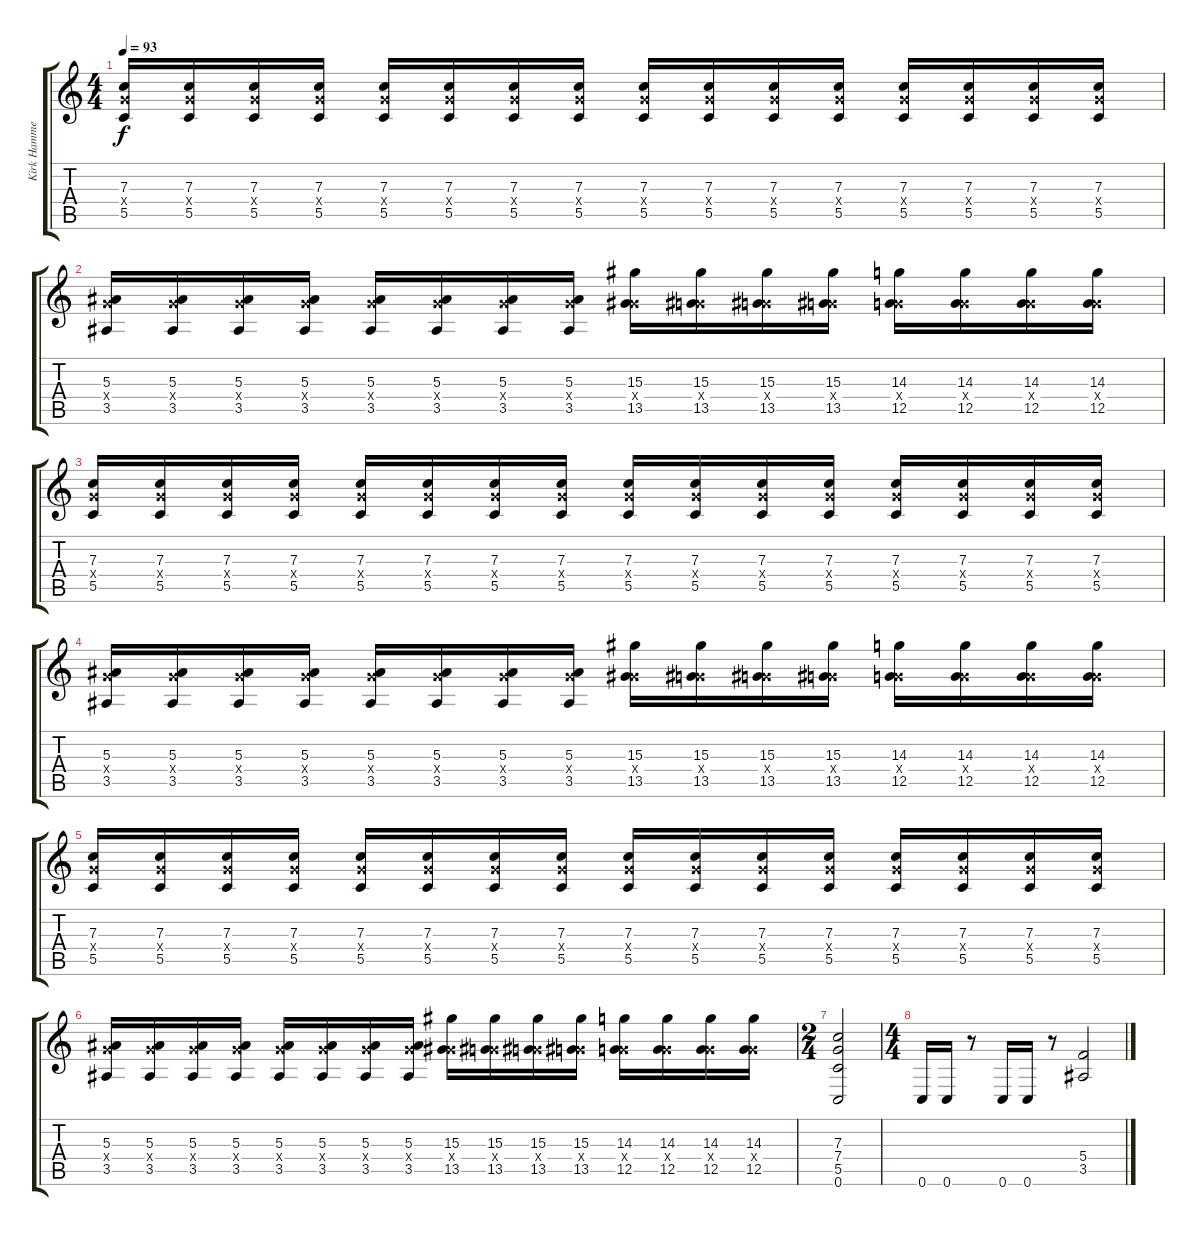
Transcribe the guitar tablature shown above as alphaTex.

\track ("Kirk Hammett" "Kirk Hamme") {instrument distortionguitar}
\staff {score tabs}
\tuning (D4 A3 F3 C3 G2 C2) {hide}
\ts (4 4)
\tempo 93
\clef g2
\ks c
(7.3 7.4{x} 5.5).16{dy f} (7.3 7.4{x} 5.5).16 (7.3 7.4{x} 5.5).16 (7.3 7.4{x} 5.5).16 (7.3 7.4{x} 5.5).16 (7.3 7.4{x} 5.5).16 (7.3 7.4{x} 5.5).16 (7.3 7.4{x} 5.5).16 (7.3 7.4{x} 5.5).16 (7.3 7.4{x} 5.5).16 (7.3 7.4{x} 5.5).16 (7.3 7.4{x} 5.5).16 (7.3 7.4{x} 5.5).16 (7.3 7.4{x} 5.5).16 (7.3 7.4{x} 5.5).16 (7.3 7.4{x} 5.5).16 |
(5.3 7.4{x} 3.5).16 (5.3 7.4{x} 3.5).16 (5.3 7.4{x} 3.5).16 (5.3 7.4{x} 3.5).16 (5.3 7.4{x} 3.5).16 (5.3 7.4{x} 3.5).16 (5.3 7.4{x} 3.5).16 (5.3 7.4{x} 3.5).16 (15.3 7.4{x} 13.5).16 (15.3 7.4{x} 13.5).16 (15.3 7.4{x} 13.5).16 (15.3 7.4{x} 13.5).16 (14.3 7.4{x} 12.5).16 (14.3 7.4{x} 12.5).16 (14.3 7.4{x} 12.5).16 (14.3 7.4{x} 12.5).16 |
(7.3 7.4{x} 5.5).16 (7.3 7.4{x} 5.5).16 (7.3 7.4{x} 5.5).16 (7.3 7.4{x} 5.5).16 (7.3 7.4{x} 5.5).16 (7.3 7.4{x} 5.5).16 (7.3 7.4{x} 5.5).16 (7.3 7.4{x} 5.5).16 (7.3 7.4{x} 5.5).16 (7.3 7.4{x} 5.5).16 (7.3 7.4{x} 5.5).16 (7.3 7.4{x} 5.5).16 (7.3 7.4{x} 5.5).16 (7.3 7.4{x} 5.5).16 (7.3 7.4{x} 5.5).16 (7.3 7.4{x} 5.5).16 |
(5.3 7.4{x} 3.5).16 (5.3 7.4{x} 3.5).16 (5.3 7.4{x} 3.5).16 (5.3 7.4{x} 3.5).16 (5.3 7.4{x} 3.5).16 (5.3 7.4{x} 3.5).16 (5.3 7.4{x} 3.5).16 (5.3 7.4{x} 3.5).16 (15.3 7.4{x} 13.5).16 (15.3 7.4{x} 13.5).16 (15.3 7.4{x} 13.5).16 (15.3 7.4{x} 13.5).16 (14.3 7.4{x} 12.5).16 (14.3 7.4{x} 12.5).16 (14.3 7.4{x} 12.5).16 (14.3 7.4{x} 12.5).16 |
(7.3 7.4{x} 5.5).16 (7.3 7.4{x} 5.5).16 (7.3 7.4{x} 5.5).16 (7.3 7.4{x} 5.5).16 (7.3 7.4{x} 5.5).16 (7.3 7.4{x} 5.5).16 (7.3 7.4{x} 5.5).16 (7.3 7.4{x} 5.5).16 (7.3 7.4{x} 5.5).16 (7.3 7.4{x} 5.5).16 (7.3 7.4{x} 5.5).16 (7.3 7.4{x} 5.5).16 (7.3 7.4{x} 5.5).16 (7.3 7.4{x} 5.5).16 (7.3 7.4{x} 5.5).16 (7.3 7.4{x} 5.5).16 |
(5.3 7.4{x} 3.5).16 (5.3 7.4{x} 3.5).16 (5.3 7.4{x} 3.5).16 (5.3 7.4{x} 3.5).16 (5.3 7.4{x} 3.5).16 (5.3 7.4{x} 3.5).16 (5.3 7.4{x} 3.5).16 (5.3 7.4{x} 3.5).16 (15.3 7.4{x} 13.5).16 (15.3 7.4{x} 13.5).16 (15.3 7.4{x} 13.5).16 (15.3 7.4{x} 13.5).16 (14.3 7.4{x} 12.5).16 (14.3 7.4{x} 12.5).16 (14.3 7.4{x} 12.5).16 (14.3 7.4{x} 12.5).16 |
\ts (2 4)
(7.3 7.4 5.5 0.6).2 |
\ts (4 4)
0.6.16 0.6.16 r.8 0.6.16 0.6.16 r.8 (5.4 3.5).2
